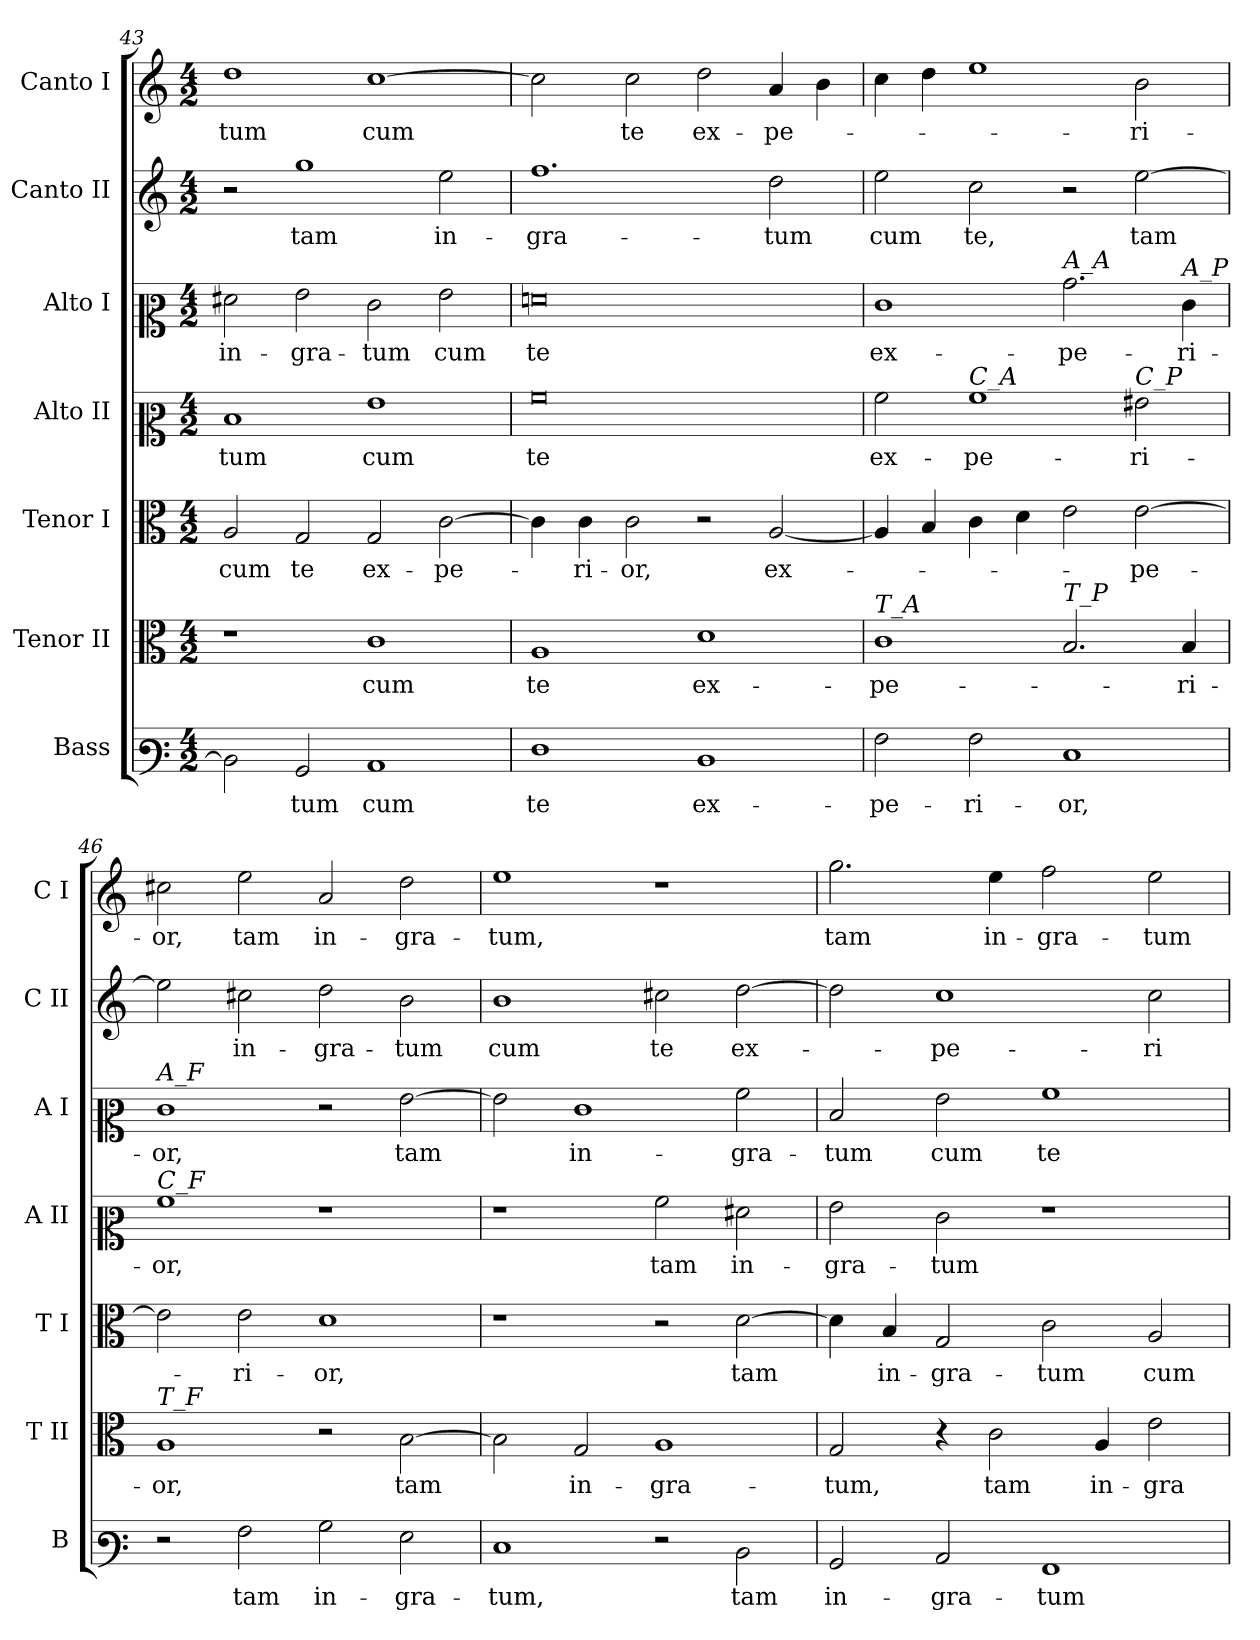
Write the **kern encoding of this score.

**kern	**text	**kern	**text	**kern	**text	**kern	**text	**kern	**text	**kern	**text	**kern	**text
*part7	*part7	*part6	*part6	*part5	*part5	*part4	*part4	*part3	*part3	*part2	*part2	*part1	*part1
*staff7	*staff7	*staff6	*staff6	*staff5	*staff5	*staff4	*staff4	*staff3	*staff3	*staff2	*staff2	*staff1	*staff1
*I"Bass	*	*I"Tenor II	*	*I"Tenor I	*	*I"Alto II	*	*I"Alto I	*	*I"Canto II	*	*I"Canto I	*
*I'B	*	*I'T II	*	*I'T I	*	*I'A II	*	*I'A I	*	*I'C II	*	*I'C I	*
!!LO:PB:g=z
*clefF3	*	*clefC3	*	*clefC3	*	*clefC2	*	*clefC2	*	*clefG2	*	*clefG2	*
*k[]	*	*k[]	*	*k[]	*	*k[]	*	*k[]	*	*k[]	*	*k[]	*
*M4/2	*	*M4/2	*	*M4/2	*	*M4/2	*	*M4/2	*	*M4/2	*	*M4/2	*
=43	=43	=43	=43	=43	=43	=43	=43	=43	=43	=43	=43	=43	=43
!	!	!	!	!	!LO:LY:b	!	!LO:LY:b	!	!LO:LY:b	!	!	!	!LO:LY:b
2D\]	.	1r	.	2A/	cum	1d	-tum	2f#X\	in-	2r	.	1dd	-tum
!	!LO:LY:b	!	!	!	!LO:LY:b	!	!	!	!LO:LY:b	!	!LO:LY:b	!	!
2BB/	-tum	.	.	2G/	te	.	.	2g\	-gra-	1gg	tam	.	.
!	!LO:LY:b	!	!LO:LY:b	!	!LO:LY:b	!	!LO:LY:b	!	!LO:LY:b	!	!	!	!LO:LY:b
1C	cum	1c	cum	2G/	ex-	1g	cum	2e\	-tum	.	.	[1cc	cum
!	!	!	!	!	!LO:LY:b	!	!	!	!LO:LY:b	!	!LO:LY:b	!	!
.	.	.	.	[2c\	-pe-	.	.	2g\	cum	2ee\	in-	.	.
=44	=44	=44	=44	=44	=44	=44	=44	=44	=44	=44	=44	=44	=44
!	!LO:LY:b	!	!LO:LY:b	!	!	!	!LO:LY:b	!	!LO:LY:b	!	!LO:LY:b	!	!
1F	te	1A	te	4c\]	.	0a	te	0fn	te	1.ff	-gra-	2cc\]	.
!	!	!	!	!	!LO:LY:b	!	!	!	!	!	!	!	!
.	.	.	.	4c\	-ri-	.	.	.	.	.	.	.	.
!	!	!	!	!	!LO:LY:b	!	!	!	!	!	!	!	!LO:LY:b
.	.	.	.	2c\	-or,	.	.	.	.	.	.	2cc\	te
!	!LO:LY:b	!	!LO:LY:b	!	!	!	!	!	!	!	!	!	!LO:LY:b
1D	ex-	1d	ex-	2r	.	.	.	.	.	.	.	2dd\	ex-
!	!	!	!	!	!LO:LY:b	!	!	!	!	!	!LO:LY:b	!	!LO:LY:b
.	.	.	.	[2A/	ex-	.	.	.	.	2dd\	-tum	4a/	-pe-
.	.	.	.	.	.	.	.	.	.	.	.	4b\	.
=45	=45	=45	=45	=45	=45	=45	=45	=45	=45	=45	=45	=45	=45
!	!	!LO:TX:a:i:t=T_A	!	!	!	!	!	!	!	!	!	!	!
!	!LO:LY:b	!	!LO:LY:b	!	!	!	!LO:LY:b	!	!LO:LY:b	!	!LO:LY:b	!	!
2A\	-pe-	1c	-pe-	4A/]	.	2a\	ex-	1e	ex-	2ee\	cum	4cc\	.
.	.	.	.	4B/	.	.	.	.	.	.	.	4dd\	.
!	!	!	!	!	!	!LO:TX:a:i:t=C_A	!	!	!	!	!	!	!
!	!LO:LY:b	!	!	!	!	!	!LO:LY:b	!	!	!	!LO:LY:b	!	!
2A\	-ri-	.	.	4c\	.	1a	-pe-	.	.	2cc\	te,	1ee	.
.	.	.	.	4d\	.	.	.	.	.	.	.	.	.
!	!	!	!	!	!	!	!	!LO:TX:a:i:t=A_A	!	!	!	!	!
!	!	!LO:TX:a:i:t=T_P	!	!	!	!	!	!	!	!	!	!	!
!	!LO:LY:b	!	!	!	!	!	!	!	!LO:LY:b	!	!	!	!
1E	-or,	2.B/	.	2e\	.	.	.	2.b\	-pe-	2r	.	.	.
!	!	!	!	!	!	!LO:TX:a:i:t=C_P	!	!	!	!	!	!	!
!	!	!	!	!	!LO:LY:b	!	!LO:LY:b	!	!	!	!LO:LY:b	!	!LO:LY:b
.	.	.	.	[2e\	-pe-	2g#X\	-ri-	.	.	[2ee\	tam	2b\	-ri-
!	!	!	!	!	!	!	!	!LO:TX:a:i:t=A_P	!	!	!	!	!
!	!	!	!LO:LY:b	!	!	!	!	!	!LO:LY:b	!	!	!	!
.	.	4B/	-ri-	.	.	.	.	4e\	-ri-	.	.	.	.
=46	=46	=46	=46	=46	=46	=46	=46	=46	=46	=46	=46	=46	=46
!	!	!	!	!	!	!	!	!LO:TX:a:i:t=A_F	!	!	!	!	!
!	!	!	!	!	!	!LO:TX:a:i:t=C_F	!	!	!	!	!	!	!
!	!	!LO:TX:a:i:t=T_F	!	!	!	!	!	!	!	!	!	!	!
!	!	!	!LO:LY:b	!	!	!	!LO:LY:b	!	!LO:LY:b	!	!	!	!LO:LY:b
2r	.	1A	-or,	2e\]	.	1a	-or,	1e	-or,	2ee\]	.	2cc#X\	-or,
!	!LO:LY:b	!	!	!	!LO:LY:b	!	!	!	!	!	!LO:LY:b	!	!LO:LY:b
2A\	tam	.	.	2e\	-ri-	.	.	.	.	2cc#X\	in-	2ee\	tam
!	!LO:LY:b	!	!	!	!LO:LY:b	!	!	!	!	!	!LO:LY:b	!	!LO:LY:b
2B\	in-	2r	.	1d	-or,	1r	.	2r	.	2dd\	-gra-	2a/	in-
!	!LO:LY:b	!	!LO:LY:b	!	!	!	!	!	!LO:LY:b	!	!LO:LY:b	!	!LO:LY:b
2G\	-gra-	[2B\	tam	.	.	.	.	[2g\	tam	2b\	-tum	2dd\	-gra-
=47	=47	=47	=47	=47	=47	=47	=47	=47	=47	=47	=47	=47	=47
!	!LO:LY:b	!	!	!	!	!	!	!	!	!	!LO:LY:b	!	!LO:LY:b
1E	-tum,	2B\]	.	1r	.	1r	.	2g\]	.	1b	cum	1ee	-tum,
!	!	!	!LO:LY:b	!	!	!	!	!	!LO:LY:b	!	!	!	!
.	.	2G/	in-	.	.	.	.	1e	in-	.	.	.	.
!	!	!	!LO:LY:b	!	!	!	!LO:LY:b	!	!	!	!LO:LY:b	!	!
2r	.	1A	-gra-	2r	.	2a\	tam	.	.	2cc#X\	te	1r	.
!	!LO:LY:b	!	!	!	!LO:LY:b	!	!LO:LY:b	!	!LO:LY:b	!	!LO:LY:b	!	!
2D\	tam	.	.	[2d\	tam	2f#X\	in-	2a\	-gra-	[2dd\	ex-	.	.
!!LO:LB:g=z
=48	=48	=48	=48	=48	=48	=48	=48	=48	=48	=48	=48	=48	=48
!	!LO:LY:b	!	!LO:LY:b	!	!	!	!LO:LY:b	!	!LO:LY:b	!	!	!	!LO:LY:b
2BB/	in-	2G/	-tum,	4d\]	.	2g\	-gra-	2d/	-tum	2dd\]	.	2.gg\	tam
!	!	!	!	!	!LO:LY:b	!	!	!	!	!	!	!	!
.	.	.	.	4B/	in-	.	.	.	.	.	.	.	.
!	!LO:LY:b	!	!	!	!LO:LY:b	!	!LO:LY:b	!	!LO:LY:b	!	!LO:LY:b	!	!
2C/	-gra-	4r	.	2G/	-gra-	2e\	-tum	2g\	cum	1cc	-pe-	.	.
!	!	!	!LO:LY:b	!	!	!	!	!	!	!	!	!	!LO:LY:b
.	.	2c\	tam	.	.	.	.	.	.	.	.	4ee\	in-
!	!LO:LY:b	!	!	!	!LO:LY:b	!	!	!	!LO:LY:b	!	!	!	!LO:LY:b
1AA	-tum	.	.	2c\	-tum	1r	.	1a	te	.	.	2ff\	-gra-
!	!	!	!LO:LY:b	!	!	!	!	!	!	!	!	!	!
.	.	4A/	in-	.	.	.	.	.	.	.	.	.	.
!	!	!	!LO:LY:b	!	!LO:LY:b	!	!	!	!	!	!LO:LY:b	!	!LO:LY:b
.	.	2e\	-gra-	2A/	cum	.	.	.	.	2cc\	-ri-	2ee\	-tum
=	=	=	=	=	=	=	=	=	=	=	=	=	=
*-	*-	*-	*-	*-	*-	*-	*-	*-	*-	*-	*-	*-	*-
